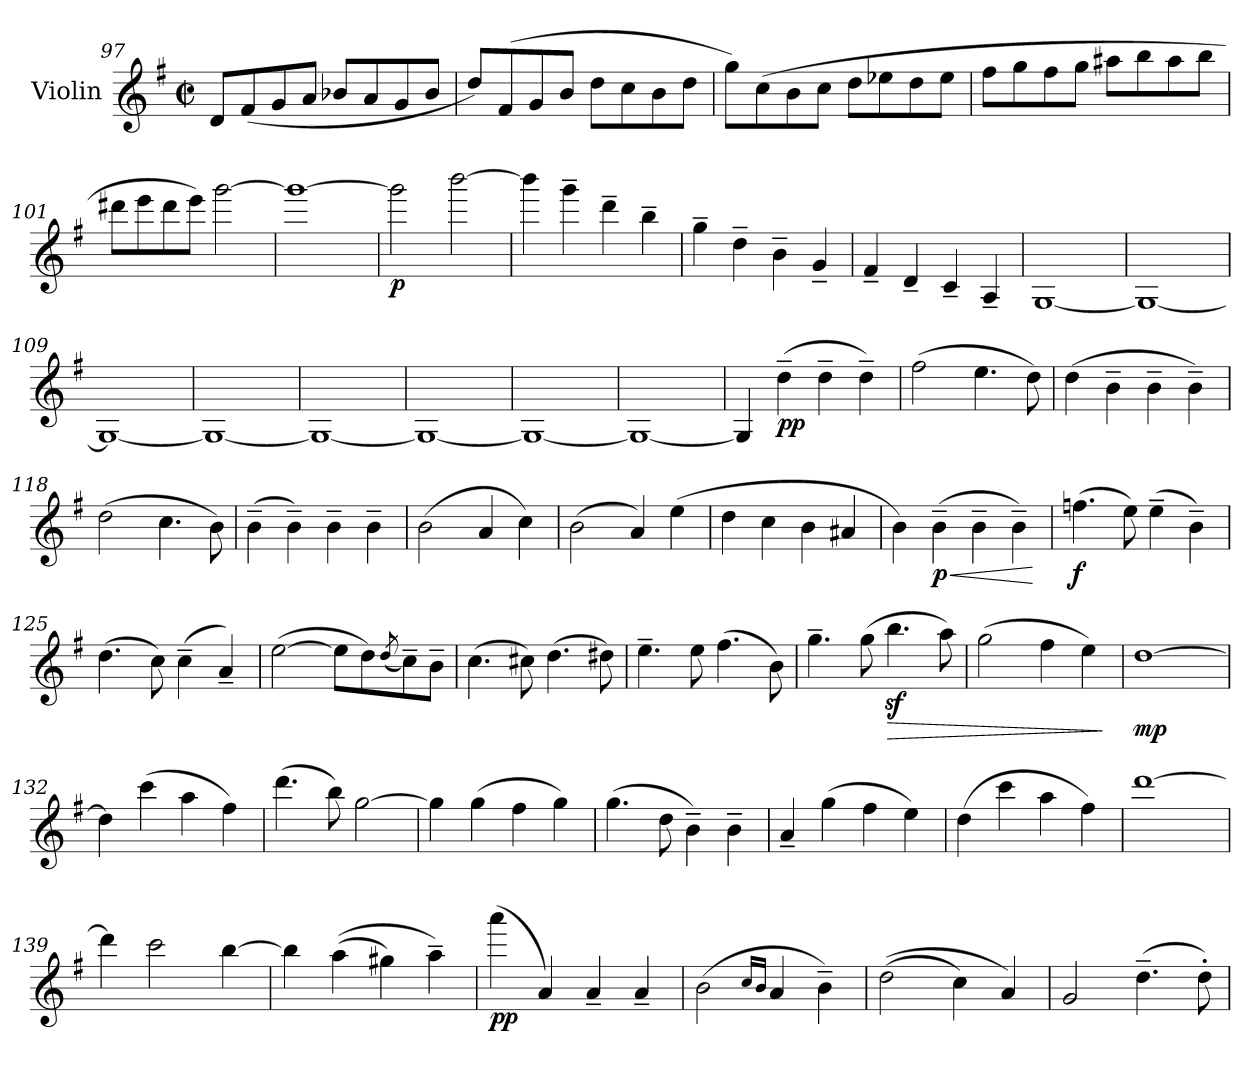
**kern	**dynam
*part1	*part1
*staff1	*staff1
*I"Violin	*
*I'Vln.	*
!!LO:LB:g=z
*clefG2	*
*k[f#]	*
*M2/2	*
*met(c|)	*
=97	=97
8d/L	.
(<8f#/	.
8g/	.
8a/J	.
8b-X/L	.
8a/	.
8g/	.
8b-/J	.
=98	=98
8dd/L)	.
(>8f#/	.
8g/	.
8b/J	.
8dd\L	.
8cc\	.
8b\	.
8dd\J	.
=99	=99
8gg\L)	.
(>8cc\	.
8b\	.
8cc\J	.
8dd\L	.
8ee-X\	.
8dd\	.
8ee-\J	.
=100	=100
8ff#\L	.
8gg\	.
8ff#\	.
8gg\J	.
8aa#X\L	.
8bb\	.
8aa#\	.
8bb\J	.
=101	=101
8ddd#X\L	.
8eee\	.
8ddd#\	.
8eee\J)	.
[2ggg\	.
=102	=102
1ggg_	.
!!LO:LB:g=z
=103	=103
!	!LO:DY:b
2ggg\]	p
*MM160	*
[2bbb\	.
=104	=104
4bbb\]	.
*MM124	*
4ggg~\	.
4ddd~\	.
4bb~\	.
=105	=105
4gg~\	.
4dd~\	.
4b~\	.
4g~/	.
=106	=106
4f#~/	.
4d~/	.
4c~/	.
4A~/	.
=107	=107
[1G	.
=108	=108
1G_	.
=109	=109
1G_	.
=110	=110
1G_	.
=111	=111
1G_	.
=112	=112
1G_	.
=113	=113
1G_	.
=114	=114
1G_	.
=115	=115
4G/]	.
!	!LO:DY:b
(>4dd~\	pp
4dd~\	.
4dd~\)	.
=116	=116
(>2ff#\	.
4.ee\	.
8dd\)	.
!!LO:LB:g=z
=117	=117
(>4dd\	.
4b~\	.
4b~\	.
4b~\)	.
=118	=118
(>2dd\	.
4.cc\	.
8b\)	.
=119	=119
(>4b~\	.
4b~\)	.
4b~\	.
4b~\	.
=120	=120
(>2b\	.
4a/	.
4cc\)	.
=121	=121
(>2b\	.
4a/)	.
(>4ee\	.
=122	=122
4dd\	.
4cc\	.
4b\	.
4a#X/	.
=123	=123
4b\)	.
!	!LO:HP:b
!	!LO:DY:n=1:b
(>4b~\	< p
4b~\	.
4b~\)	.
.	[
=124	=124
!	!LO:DY:b
(>4.ffn\	f
8ee\)	.
(>4ee~\	.
4b~\)	.
=125	=125
(>4.dd\	.
8cc\)	.
(>4cc~\	.
4a~/)	.
=126	=126
(>[2ee\	.
8ee\L]	.
8dd\)	.
(<8qdd/	.
8cc~\)	.
8b~\J	.
!!LO:LB:g=z
=127	=127
(>4.cc\	.
8cc#X\)	.
(>4.dd\	.
8dd#X\)	.
=128	=128
4.ee~\	.
8ee\	.
(>4.ff#\	.
8b\)	.
=129	=129
4.gg~\	.
(>8gg\	.
!	!LO:HP:b
4.bbz<\	>
8aa\)	.
=130	=130
(>2gg\	.
4ff#\	.
4ee\)	.
.	]
=131	=131
!	!LO:DY:b
[1dd	mp
=132	=132
4dd\]	.
(>4ccc\	.
4aa\	.
4ff#\)	.
=133	=133
(>4.ddd\	.
8bb\)	.
[2gg\	.
=134	=134
4gg\]	.
(>4gg\	.
4ff#\	.
4gg\)	.
=135	=135
(>4.gg\	.
8dd\	.
4b~\)	.
4b~\	.
=136	=136
4a~/	.
(>4gg\	.
4ff#\	.
4ee\)	.
!!LO:LB:g=z
=137	=137
(>4dd\	.
4ccc\	.
4aa\	.
4ff#\)	.
=138	=138
[1ddd	.
=139	=139
4ddd\]	.
2ccc\	.
[4bb\	.
=140	=140
4bb\]	.
(>(>4aa\	.
4gg#X\)	.
4aa~\)	.
=141	=141
!	!LO:DY:b
(>4aaa\	pp
4a/)	.
4a~/	.
4a~/	.
=142	=142
(>2b\	.
16qcc/LL	.
16qb/JJ	.
4a/	.
4b~\)	.
=143	=143
(>(>2dd\	.
4cc\)	.
4a/)	.
=144	=144
2g/	.
*MM220	*
(>4.dd~\	.
8dd'\)	.
=	=
*-	*-
